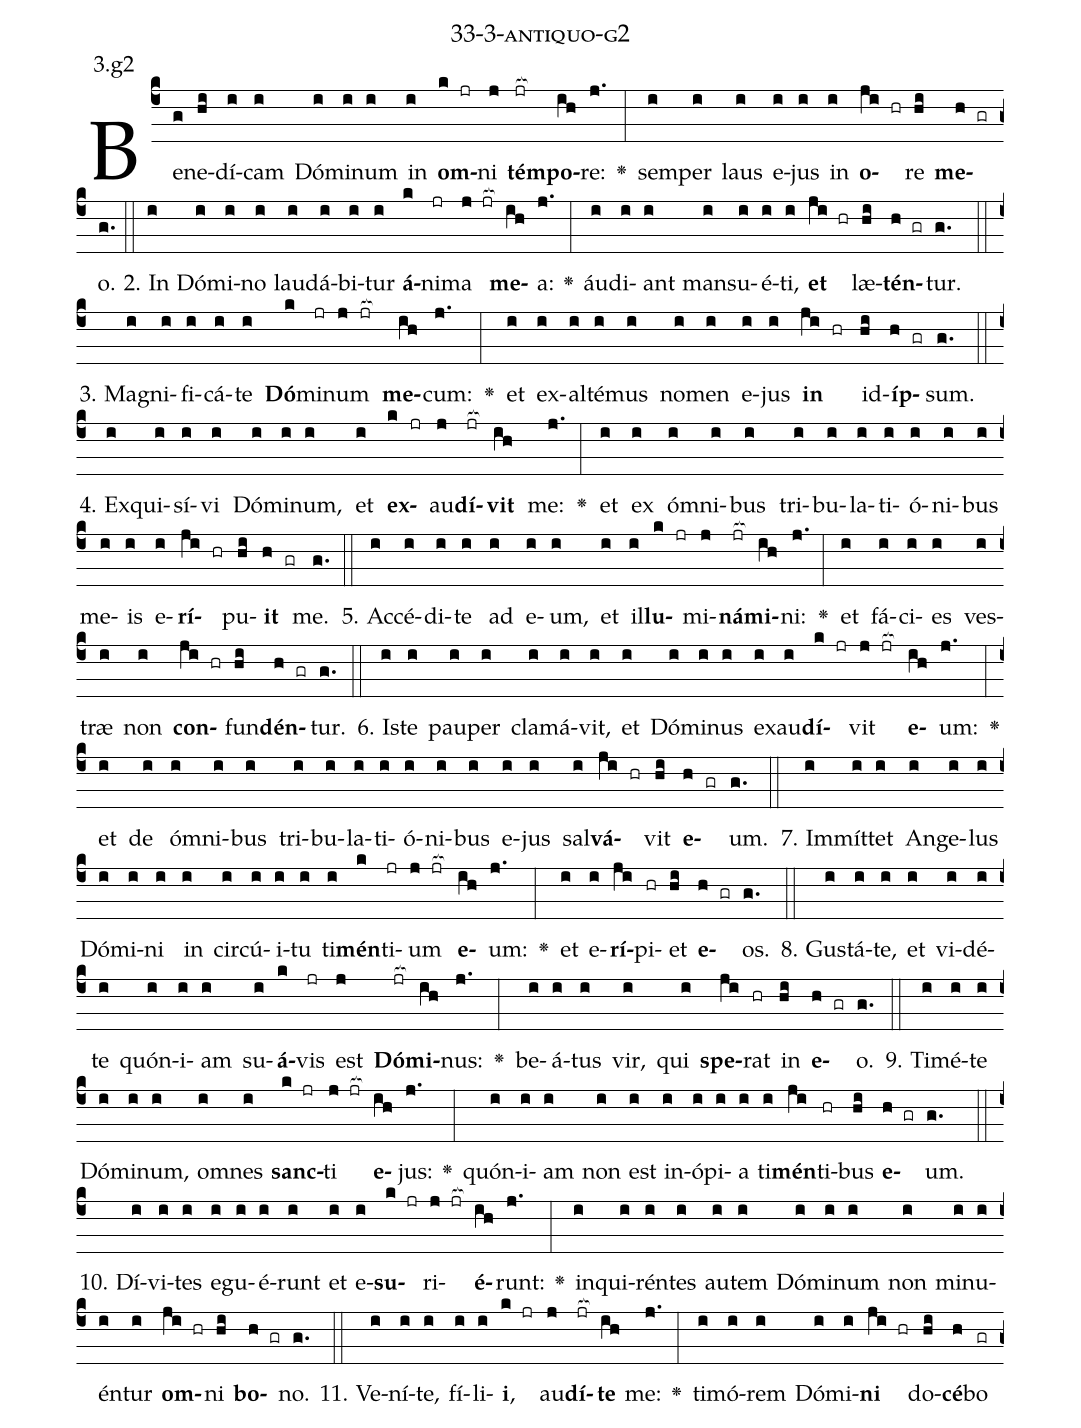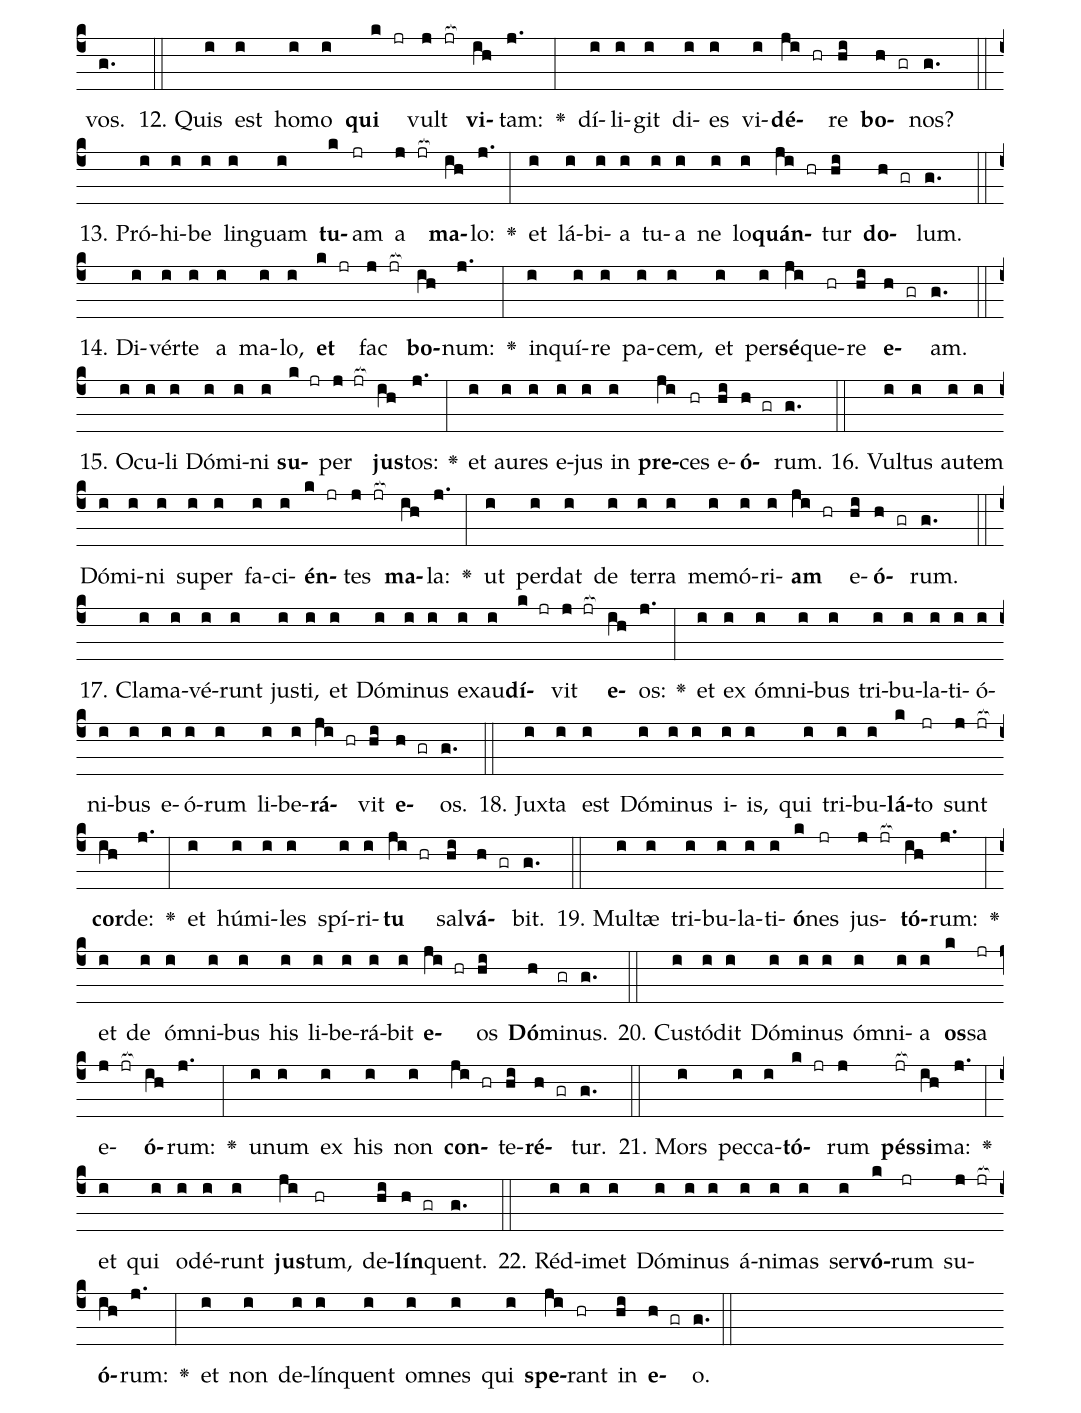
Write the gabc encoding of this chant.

name: 33-3-antiquo-g2;
annotation: 3.g2;
%%
(c4)Be(g)ne(hi)dí(i)cam(i) Dó(i)mi(i)num(i) in(i) <b>om</b>(k jr)ni(j) <b>tém</b>(jr[ocb:1{])<b>po</b>(ih[ocb:0}])re:(j.) <v>\greheightstar</v>(:) sem(i)per(i) laus(i) e(i)jus(i) in(i) <b>o</b>(ji hr)re(hi) <b>me</b>(h gr)o.(g.) (::)
2. In(i) Dó(i)mi(i)no(i) lau(i)dá(i)bi(i)tur(i) <b>á</b>(k)ni(jr)ma(j jr[ocb:1{]) <b>me</b>(ih[ocb:0}])a:(j.) <v>\greheightstar</v>(:) áu(i)di(i)ant(i) man(i)su(i)é(i)ti,(i) <b>et</b>(ji hr) læ(hi)<b>tén</b>(h gr)tur.(g.) (::)
3. Ma(i)gni(i)fi(i)cá(i)te(i) <b>Dó</b>(k)mi(jr)num(j jr[ocb:1{]) <b>me</b>(ih[ocb:0}])cum:(j.) <v>\greheightstar</v>(:) et(i) ex(i)al(i)té(i)mus(i) no(i)men(i) e(i)jus(i) <b>in</b>(ji hr) id(hi)<b>íp</b>(h gr)sum.(g.) (::)
4. Ex(i)qui(i)sí(i)vi(i) Dó(i)mi(i)num,(i) et(i) <b>ex</b>(k jr)au(j)<b>dí</b>(jr[ocb:1{])<b>vit</b>(ih[ocb:0}]) me:(j.) <v>\greheightstar</v>(:) et(i) ex(i) óm(i)ni(i)bus(i) tri(i)bu(i)la(i)ti(i)ó(i)ni(i)bus(i) me(i)is(i) e(i)<b>rí</b>(ji hr)pu(hi)<b>it</b>(h gr) me.(g.) (::)
5. Ac(i)cé(i)di(i)te(i) ad(i) e(i)um,(i) et(i) il(i)<b>lu</b>(k jr)mi(j)<b>ná</b>(jr[ocb:1{])<b>mi</b>(ih[ocb:0}])ni:(j.) <v>\greheightstar</v>(:) et(i) fá(i)ci(i)es(i) ves(i)træ(i) non(i) <b>con</b>(ji hr)fun(hi)<b>dén</b>(h gr)tur.(g.) (::)
6. Is(i)te(i) pau(i)per(i) cla(i)má(i)vit,(i) et(i) Dó(i)mi(i)nus(i) ex(i)au(i)<b>dí</b>(k jr)vit(j jr[ocb:1{]) <b>e</b>(ih[ocb:0}])um:(j.) <v>\greheightstar</v>(:) et(i) de(i) óm(i)ni(i)bus(i) tri(i)bu(i)la(i)ti(i)ó(i)ni(i)bus(i) e(i)jus(i) sal(i)<b>vá</b>(ji hr)vit(hi) <b>e</b>(h gr)um.(g.) (::)
7. Im(i)mít(i)tet(i) An(i)ge(i)lus(i) Dó(i)mi(i)ni(i) in(i) cir(i)cú(i)i(i)tu(i) ti(i)<b>mén</b>(k)ti(jr)um(j jr[ocb:1{]) <b>e</b>(ih[ocb:0}])um:(j.) <v>\greheightstar</v>(:) et(i) e(i)<b>rí</b>(ji)pi(hr)et(hi) <b>e</b>(h gr)os.(g.) (::)
8. Gus(i)tá(i)te,(i) et(i) vi(i)dé(i)te(i) quón(i)i(i)am(i) su(i)<b>á</b>(k)vis(jr) est(j) <b>Dó</b>(jr[ocb:1{])<b>mi</b>(ih[ocb:0}])nus:(j.) <v>\greheightstar</v>(:) be(i)á(i)tus(i) vir,(i) qui(i) <b>spe</b>(ji)rat(hr) in(hi) <b>e</b>(h gr)o.(g.) (::)
9. Ti(i)mé(i)te(i) Dó(i)mi(i)num,(i) om(i)nes(i) <b>sanc</b>(k jr)ti(j jr[ocb:1{]) <b>e</b>(ih[ocb:0}])jus:(j.) <v>\greheightstar</v>(:) quón(i)i(i)am(i) non(i) est(i) in(i)ó(i)pi(i)a(i) ti(i)<b>mén</b>(ji)ti(hr)bus(hi) <b>e</b>(h gr)um.(g.) (::)
10. Dí(i)vi(i)tes(i) e(i)gu(i)é(i)runt(i) et(i) e(i)<b>su</b>(k jr)ri(j jr[ocb:1{])<b>é</b>(ih[ocb:0}])runt:(j.) <v>\greheightstar</v>(:) in(i)qui(i)rén(i)tes(i) au(i)tem(i) Dó(i)mi(i)num(i) non(i) mi(i)nu(i)én(i)tur(i) <b>om</b>(ji hr)ni(hi) <b>bo</b>(h gr)no.(g.) (::)
11. Ve(i)ní(i)te,(i) fí(i)li(i)<b>i</b>,(k jr) au(j)<b>dí</b>(jr[ocb:1{])<b>te</b>(ih[ocb:0}]) me:(j.) <v>\greheightstar</v>(:) ti(i)mó(i)rem(i) Dó(i)mi(i)<b>ni</b>(ji hr) do(hi)<b>cé</b>(h)bo(gr) vos.(g.) (::)
12. Quis(i) est(i) ho(i)mo(i) <b>qui</b>(k jr) vult(j jr[ocb:1{]) <b>vi</b>(ih[ocb:0}])tam:(j.) <v>\greheightstar</v>(:) dí(i)li(i)git(i) di(i)es(i) vi(i)<b>dé</b>(ji hr)re(hi) <b>bo</b>(h gr)nos?(g.) (::)
13. Pró(i)hi(i)be(i) lin(i)guam(i) <b>tu</b>(k)am(jr) a(j jr[ocb:1{]) <b>ma</b>(ih[ocb:0}])lo:(j.) <v>\greheightstar</v>(:) et(i) lá(i)bi(i)a(i) tu(i)a(i) ne(i) lo(i)<b>quán</b>(ji hr)tur(hi) <b>do</b>(h gr)lum.(g.) (::)
14. Di(i)vér(i)te(i) a(i) ma(i)lo,(i) <b>et</b>(k jr) fac(j jr[ocb:1{]) <b>bo</b>(ih[ocb:0}])num:(j.) <v>\greheightstar</v>(:) in(i)quí(i)re(i) pa(i)cem,(i) et(i) per(i)<b>sé</b>(ji)que(hr)re(hi) <b>e</b>(h gr)am.(g.) (::)
15. O(i)cu(i)li(i) Dó(i)mi(i)ni(i) <b>su</b>(k jr)per(j jr[ocb:1{]) <b>jus</b>(ih[ocb:0}])tos:(j.) <v>\greheightstar</v>(:) et(i) au(i)res(i) e(i)jus(i) in(i) <b>pre</b>(ji)ces(hr) e(hi)<b>ó</b>(h gr)rum.(g.) (::)
16. Vul(i)tus(i) au(i)tem(i) Dó(i)mi(i)ni(i) su(i)per(i) fa(i)ci(i)<b>én</b>(k jr)tes(j jr[ocb:1{]) <b>ma</b>(ih[ocb:0}])la:(j.) <v>\greheightstar</v>(:) ut(i) per(i)dat(i) de(i) ter(i)ra(i) me(i)mó(i)ri(i)<b>am</b>(ji hr) e(hi)<b>ó</b>(h gr)rum.(g.) (::)
17. Cla(i)ma(i)vé(i)runt(i) jus(i)ti,(i) et(i) Dó(i)mi(i)nus(i) ex(i)au(i)<b>dí</b>(k jr)vit(j jr[ocb:1{]) <b>e</b>(ih[ocb:0}])os:(j.) <v>\greheightstar</v>(:) et(i) ex(i) óm(i)ni(i)bus(i) tri(i)bu(i)la(i)ti(i)ó(i)ni(i)bus(i) e(i)ó(i)rum(i) li(i)be(i)<b>rá</b>(ji hr)vit(hi) <b>e</b>(h gr)os.(g.) (::)
18. Jux(i)ta(i) est(i) Dó(i)mi(i)nus(i) i(i)is,(i) qui(i) tri(i)bu(i)<b>lá</b>(k)to(jr) sunt(j jr[ocb:1{]) <b>cor</b>(ih[ocb:0}])de:(j.) <v>\greheightstar</v>(:) et(i) hú(i)mi(i)les(i) spí(i)ri(i)<b>tu</b>(ji hr) sal(hi)<b>vá</b>(h gr)bit.(g.) (::)
19. Mul(i)tæ(i) tri(i)bu(i)la(i)ti(i)<b>ó</b>(k)nes(jr) jus(j jr[ocb:1{])<b>tó</b>(ih[ocb:0}])rum:(j.) <v>\greheightstar</v>(:) et(i) de(i) óm(i)ni(i)bus(i) his(i) li(i)be(i)rá(i)bit(i) <b>e</b>(ji hr)os(hi) <b>Dó</b>(h)mi(gr)nus.(g.) (::)
20. Cus(i)tó(i)dit(i) Dó(i)mi(i)nus(i) óm(i)ni(i)a(i) <b>os</b>(k)sa(jr) e(j jr[ocb:1{])<b>ó</b>(ih[ocb:0}])rum:(j.) <v>\greheightstar</v>(:) u(i)num(i) ex(i) his(i) non(i) <b>con</b>(ji hr)te(hi)<b>ré</b>(h gr)tur.(g.) (::)
21. Mors(i) pec(i)ca(i)<b>tó</b>(k jr)rum(j) <b>pés</b>(jr[ocb:1{])<b>si</b>(ih[ocb:0}])ma:(j.) <v>\greheightstar</v>(:) et(i) qui(i) o(i)dé(i)runt(i) <b>jus</b>(ji)tum,(hr) de(hi)<b>lín</b>(h gr)quent.(g.) (::)
22. Réd(i)i(i)met(i) Dó(i)mi(i)nus(i) á(i)ni(i)mas(i) ser(i)<b>vó</b>(k)rum(jr) su(j jr[ocb:1{])<b>ó</b>(ih[ocb:0}])rum:(j.) <v>\greheightstar</v>(:) et(i) non(i) de(i)lín(i)quent(i) om(i)nes(i) qui(i) <b>spe</b>(ji)rant(hr) in(hi) <b>e</b>(h gr)o.(g.) (::)
